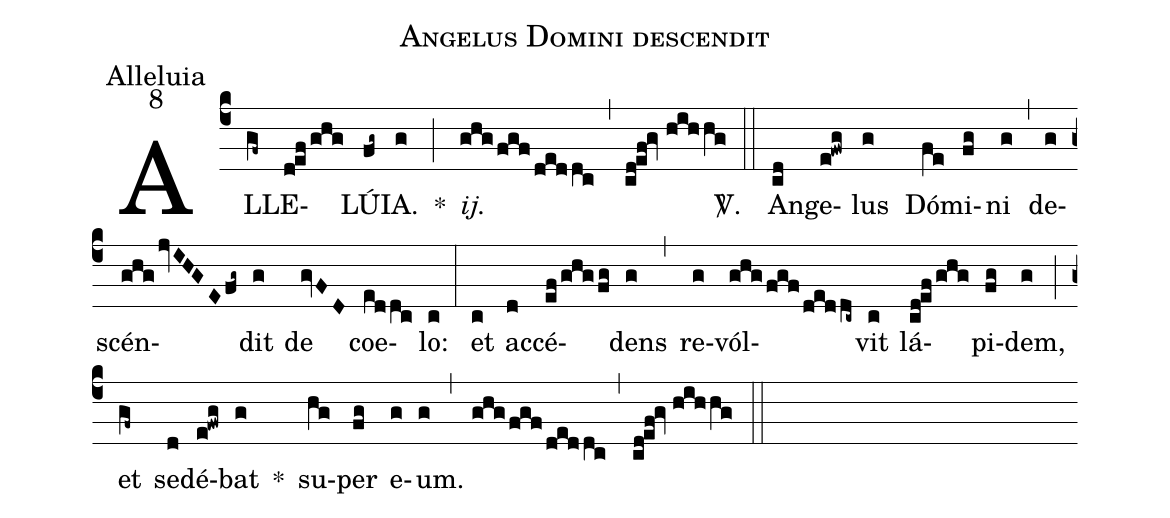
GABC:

name:Angelus Domini descendit;
office-part:Alleluia;
mode:8;
%%
(c4) AL(gf~)LE(d!ef/ghg)LÚ(fg~)IA.(g) *(;) <i>ij.</i>(ghg/fgf/deddc) (,) (cd!ef!gv//hihhg) <sp>V/</sp>.(::) An(cd)ge(e!fwg)lus(g) Dó(fe)mi(fg)ni(g) (,) de(g)scén(ghgjvIHGE/fg~)dit(g) de(gvFD) coe(eddc)lo:(c) (:) et(c) ac(d)cé(ef/ghg/fg)dens(g) (,) re(g)vól(ghg/fgf/deddc~)vit(c) lá(cd!ef/ghg)pi(fg)dem,(g) (;) et(gf~) se(d)dé(e!fwg)bat(g) *() su(hg)per(fg) e(g)um.(g) (,) (ghg/fgf/deddc) (,) (cd!ef!gv//hihhg) (::)
